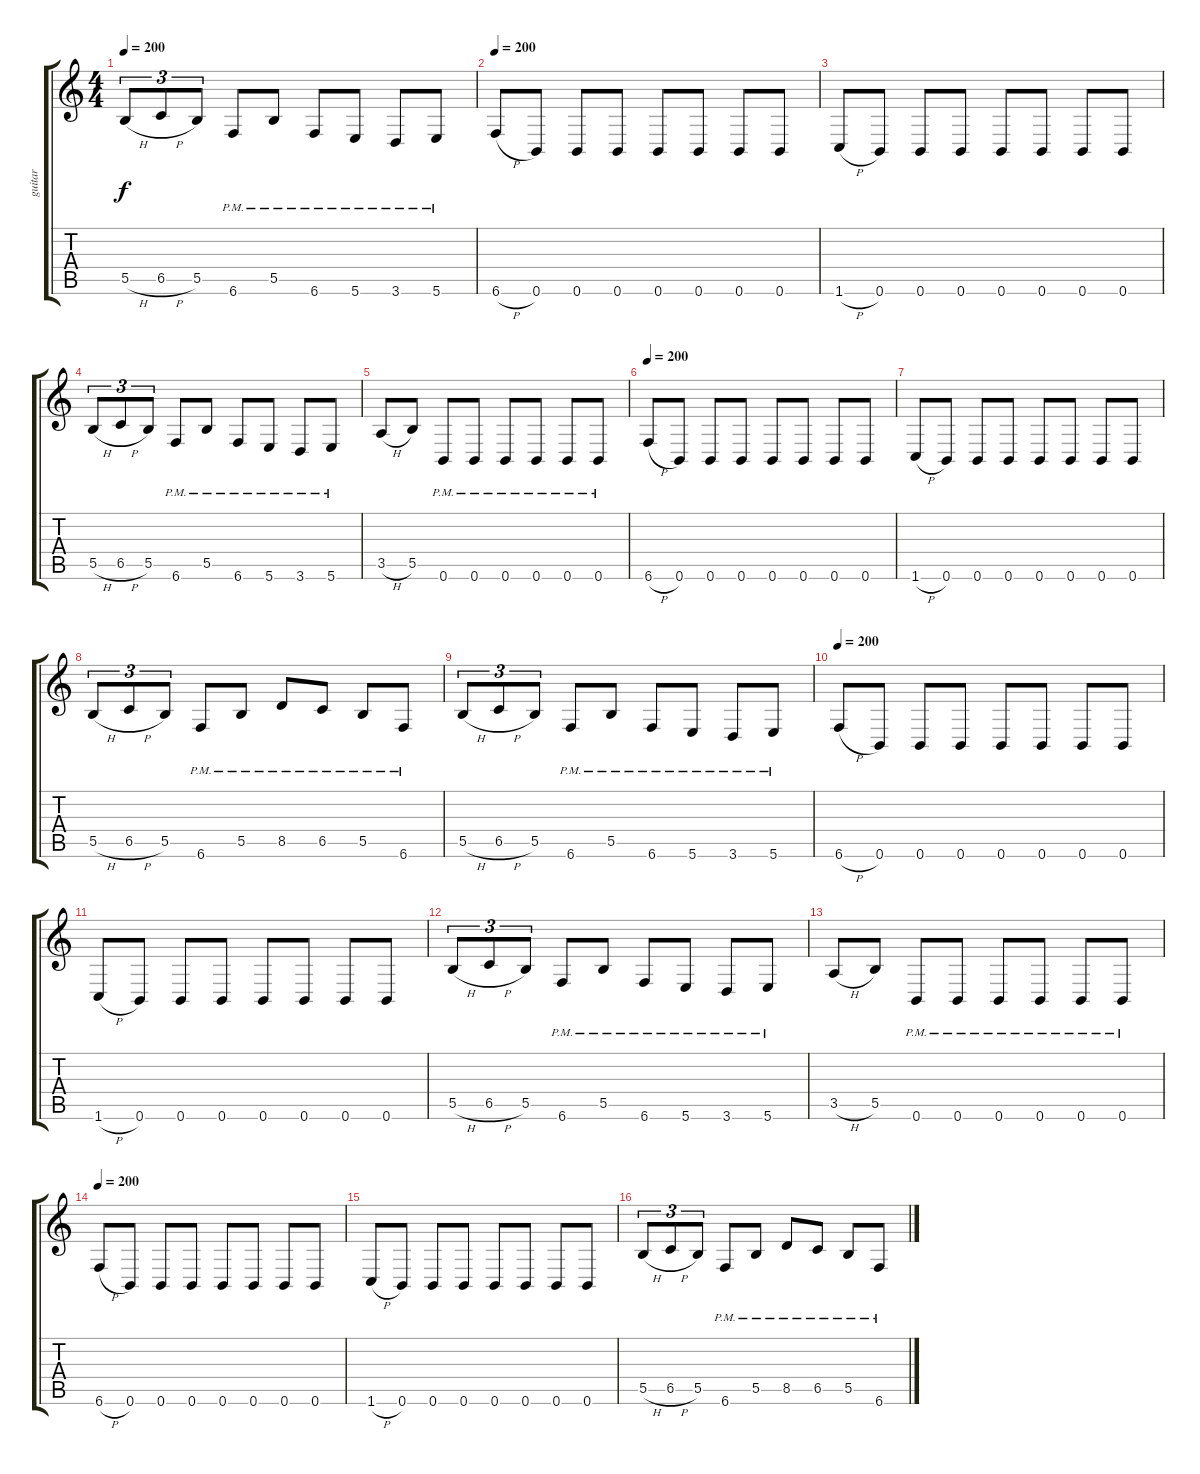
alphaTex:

\track ("guitar" "guitar") {instrument distortionguitar}
\staff {score tabs}
\tuning (Db4 Ab3 E3 B2 Gb2 B1) {hide}
\ts (4 4)
\tempo 200
\clef g2
\ks c
5.5{h}.8{tu (3 2) dy f} 6.5{h}.8{tu (3 2)} 5.5.8{tu (3 2)} 6.6{pm}.8 5.5{pm}.8 6.6{pm}.8 5.6{pm}.8 3.6{pm}.8 5.6{pm}.8 |
\tempo 200
6.6{h}.8 0.6.8 0.6.8 0.6.8 0.6.8 0.6.8 0.6.8 0.6.8 |
1.6{h}.8 0.6.8 0.6.8 0.6.8 0.6.8 0.6.8 0.6.8 0.6.8 |
5.5{h}.8{tu (3 2)} 6.5{h}.8{tu (3 2)} 5.5.8{tu (3 2)} 6.6{pm}.8 5.5{pm}.8 6.6{pm}.8 5.6{pm}.8 3.6{pm}.8 5.6{pm}.8 |
3.5{h}.8 5.5.8 0.6{pm}.8 0.6{pm}.8 0.6{pm}.8 0.6{pm}.8 0.6{pm}.8 0.6{pm}.8 |
\tempo 200
6.6{h}.8 0.6.8 0.6.8 0.6.8 0.6.8 0.6.8 0.6.8 0.6.8 |
1.6{h}.8 0.6.8 0.6.8 0.6.8 0.6.8 0.6.8 0.6.8 0.6.8 |
5.5{h}.8{tu (3 2)} 6.5{h}.8{tu (3 2)} 5.5.8{tu (3 2)} 6.6{pm}.8 5.5{pm}.8 8.5{pm}.8 6.5{pm}.8 5.5{pm}.8 6.6{pm}.8 |
5.5{h}.8{tu (3 2)} 6.5{h}.8{tu (3 2)} 5.5.8{tu (3 2)} 6.6{pm}.8 5.5{pm}.8 6.6{pm}.8 5.6{pm}.8 3.6{pm}.8 5.6{pm}.8 |
\tempo 200
6.6{h}.8 0.6.8 0.6.8 0.6.8 0.6.8 0.6.8 0.6.8 0.6.8 |
1.6{h}.8 0.6.8 0.6.8 0.6.8 0.6.8 0.6.8 0.6.8 0.6.8 |
5.5{h}.8{tu (3 2)} 6.5{h}.8{tu (3 2)} 5.5.8{tu (3 2)} 6.6{pm}.8 5.5{pm}.8 6.6{pm}.8 5.6{pm}.8 3.6{pm}.8 5.6{pm}.8 |
3.5{h}.8 5.5.8 0.6{pm}.8 0.6{pm}.8 0.6{pm}.8 0.6{pm}.8 0.6{pm}.8 0.6{pm}.8 |
\tempo 200
6.6{h}.8 0.6.8 0.6.8 0.6.8 0.6.8 0.6.8 0.6.8 0.6.8 |
1.6{h}.8 0.6.8 0.6.8 0.6.8 0.6.8 0.6.8 0.6.8 0.6.8 |
5.5{h}.8{tu (3 2)} 6.5{h}.8{tu (3 2)} 5.5.8{tu (3 2)} 6.6{pm}.8 5.5{pm}.8 8.5{pm}.8 6.5{pm}.8 5.5{pm}.8 6.6{pm}.8
